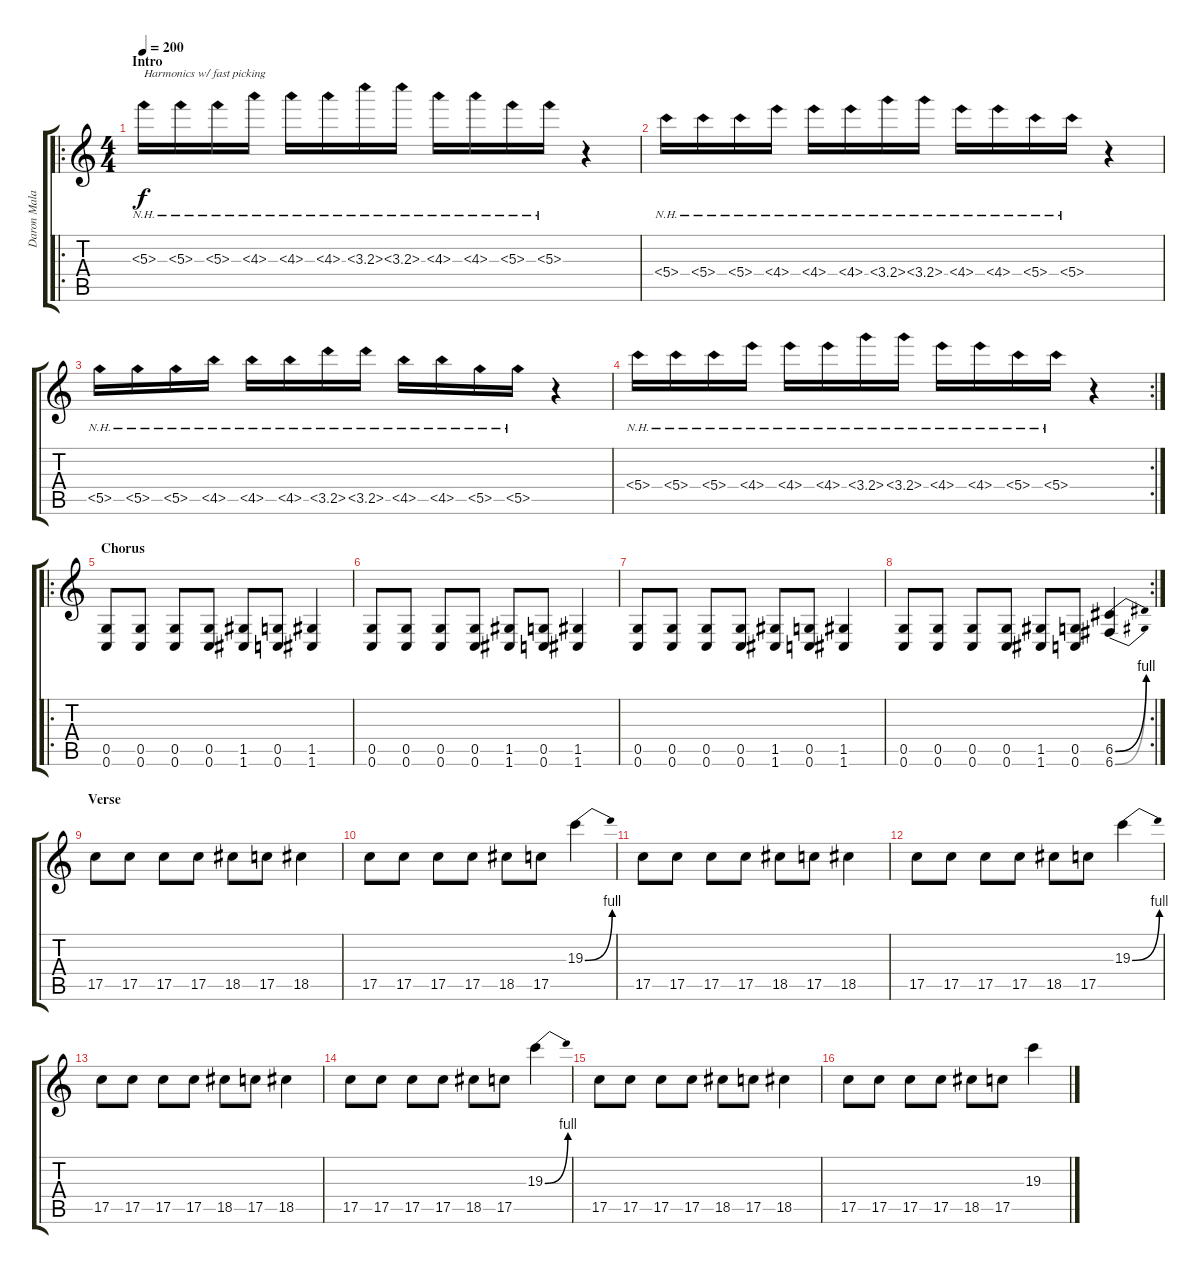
\track ("Daron Malakian" "Daron Mala") {instrument distortionguitar}
\staff {score tabs}
\tuning (D4 A3 F3 C3 G2 C2) {hide}
\ro
\ts (4 4)
\section ("" "Intro")
\tempo 200
\clef g2
\ks c
5.3{nh}.16{txt "Harmonics w/ fast picking" dy f instrument distortionguitar} 5.3{nh}.16 5.3{nh}.16 4.3{nh}.16 4.3{nh}.16 4.3{nh}.16 3.3{nh}.16 3.3{nh}.16 4.3{nh}.16 4.3{nh}.16 5.3{nh}.16 5.3{nh}.16 r.4 |
5.4{nh}.16 5.4{nh}.16 5.4{nh}.16 4.4{nh}.16 4.4{nh}.16 4.4{nh}.16 3.4{nh}.16 3.4{nh}.16 4.4{nh}.16 4.4{nh}.16 5.4{nh}.16 5.4{nh}.16 r.4 |
5.5{nh}.16 5.5{nh}.16 5.5{nh}.16 4.5{nh}.16 4.5{nh}.16 4.5{nh}.16 3.5{nh}.16 3.5{nh}.16 4.5{nh}.16 4.5{nh}.16 5.5{nh}.16 5.5{nh}.16 r.4 |
\rc 2
5.4{nh}.16 5.4{nh}.16 5.4{nh}.16 4.4{nh}.16 4.4{nh}.16 4.4{nh}.16 3.4{nh}.16 3.4{nh}.16 4.4{nh}.16 4.4{nh}.16 5.4{nh}.16 5.4{nh}.16 r.4 |
\ro
\section ("" "Chorus")
(0.5 0.6).8 (0.5 0.6).8 (0.5 0.6).8 (0.5 0.6).8 (1.5 1.6).8 (0.5 0.6).8 (1.5 1.6).4 |
(0.5 0.6).8 (0.5 0.6).8 (0.5 0.6).8 (0.5 0.6).8 (1.5 1.6).8 (0.5 0.6).8 (1.5 1.6).4 |
(0.5 0.6).8 (0.5 0.6).8 (0.5 0.6).8 (0.5 0.6).8 (1.5 1.6).8 (0.5 0.6).8 (1.5 1.6).4 |
\rc 2
(0.5 0.6).8 (0.5 0.6).8 (0.5 0.6).8 (0.5 0.6).8 (1.5 1.6).8 (0.5 0.6).8 (6.5{be (bend 0 0 60 4)} 6.6{be (bend 0 0 60 4)}).4 |
\section ("" "Verse")
17.5.8 17.5.8 17.5.8 17.5.8 18.5.8 17.5.8 18.5.4 |
17.5.8 17.5.8 17.5.8 17.5.8 18.5.8 17.5.8 19.3{be (bend 0 0 60 4)}.4 |
17.5.8 17.5.8 17.5.8 17.5.8 18.5.8 17.5.8 18.5.4 |
17.5.8 17.5.8 17.5.8 17.5.8 18.5.8 17.5.8 19.3{be (bend 0 0 60 4)}.4 |
17.5.8 17.5.8 17.5.8 17.5.8 18.5.8 17.5.8 18.5.4 |
17.5.8 17.5.8 17.5.8 17.5.8 18.5.8 17.5.8 19.3{be (bend 0 0 60 4)}.4 |
17.5.8 17.5.8 17.5.8 17.5.8 18.5.8 17.5.8 18.5.4 |
17.5.8 17.5.8 17.5.8 17.5.8 18.5.8 17.5.8 19.3.4
